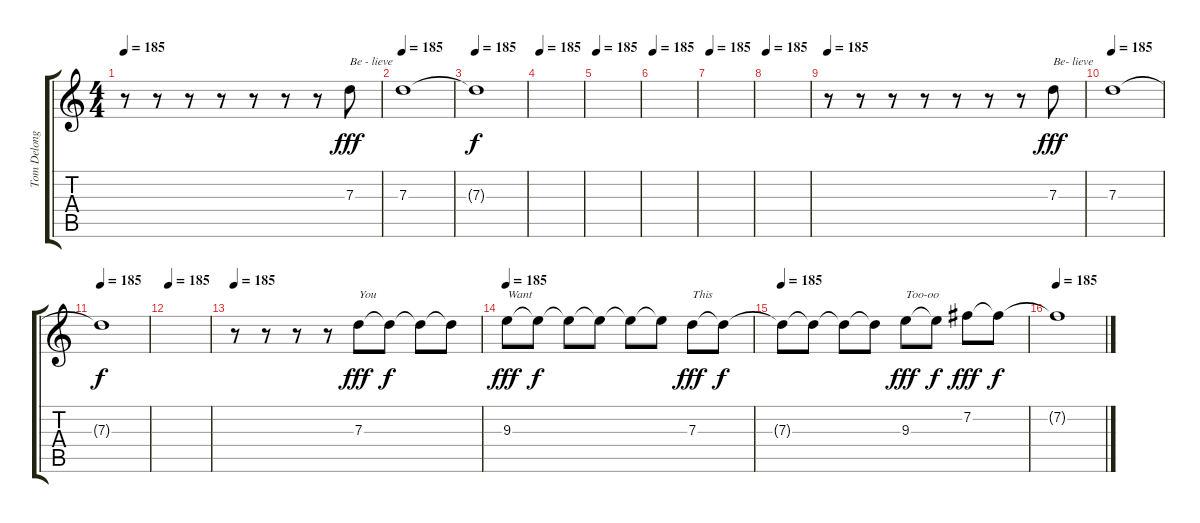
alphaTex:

\track ("Tom Delonge Vocals" "Tom Delong") {instrument contrabass}
\staff {score tabs}
\tuning (E4 B3 G3 D3 A2 E2) {hide}
\ts (4 4)
\tempo 185
\clef g2
\ks c
r.8{dy f} r.8 r.8 r.8 r.8 r.8 r.8 7.3.8{txt "Be - lieve" dy fff} |
\tempo 185
7.3.1 |
\tempo 185
7.3{t}.1{dy f} |
\tempo 185
|
\tempo 185
|
\tempo 185
|
\tempo 185
|
\tempo 185
|
\tempo 185
r.8 r.8 r.8 r.8 r.8 r.8 r.8 7.3.8{txt "Be- lieve" dy fff} |
\tempo 185
7.3.1 |
\tempo 185
7.3{t}.1{dy f} |
\tempo 185
|
\tempo 185
r.8 r.8 r.8 r.8 7.3.8{txt "You" dy fff} 7.3{t}.8{dy f} 7.3{t}.8 7.3{t}.8 |
\tempo 185
9.3.8{txt "Want" dy fff} 9.3{t}.8{dy f} 9.3{t}.8 9.3{t}.8 9.3{t}.8 9.3{t}.8 7.3.8{txt "This" dy fff} 7.3{t}.8{dy f} |
\tempo 185
7.3{t}.8 7.3{t}.8 7.3{t}.8 7.3{t}.8 9.3.8{txt "Too-oo" dy fff} 9.3{t}.8{dy f} 7.2.8{dy fff} 7.2{t}.8{dy f} |
\tempo 185
7.2{t}.1
